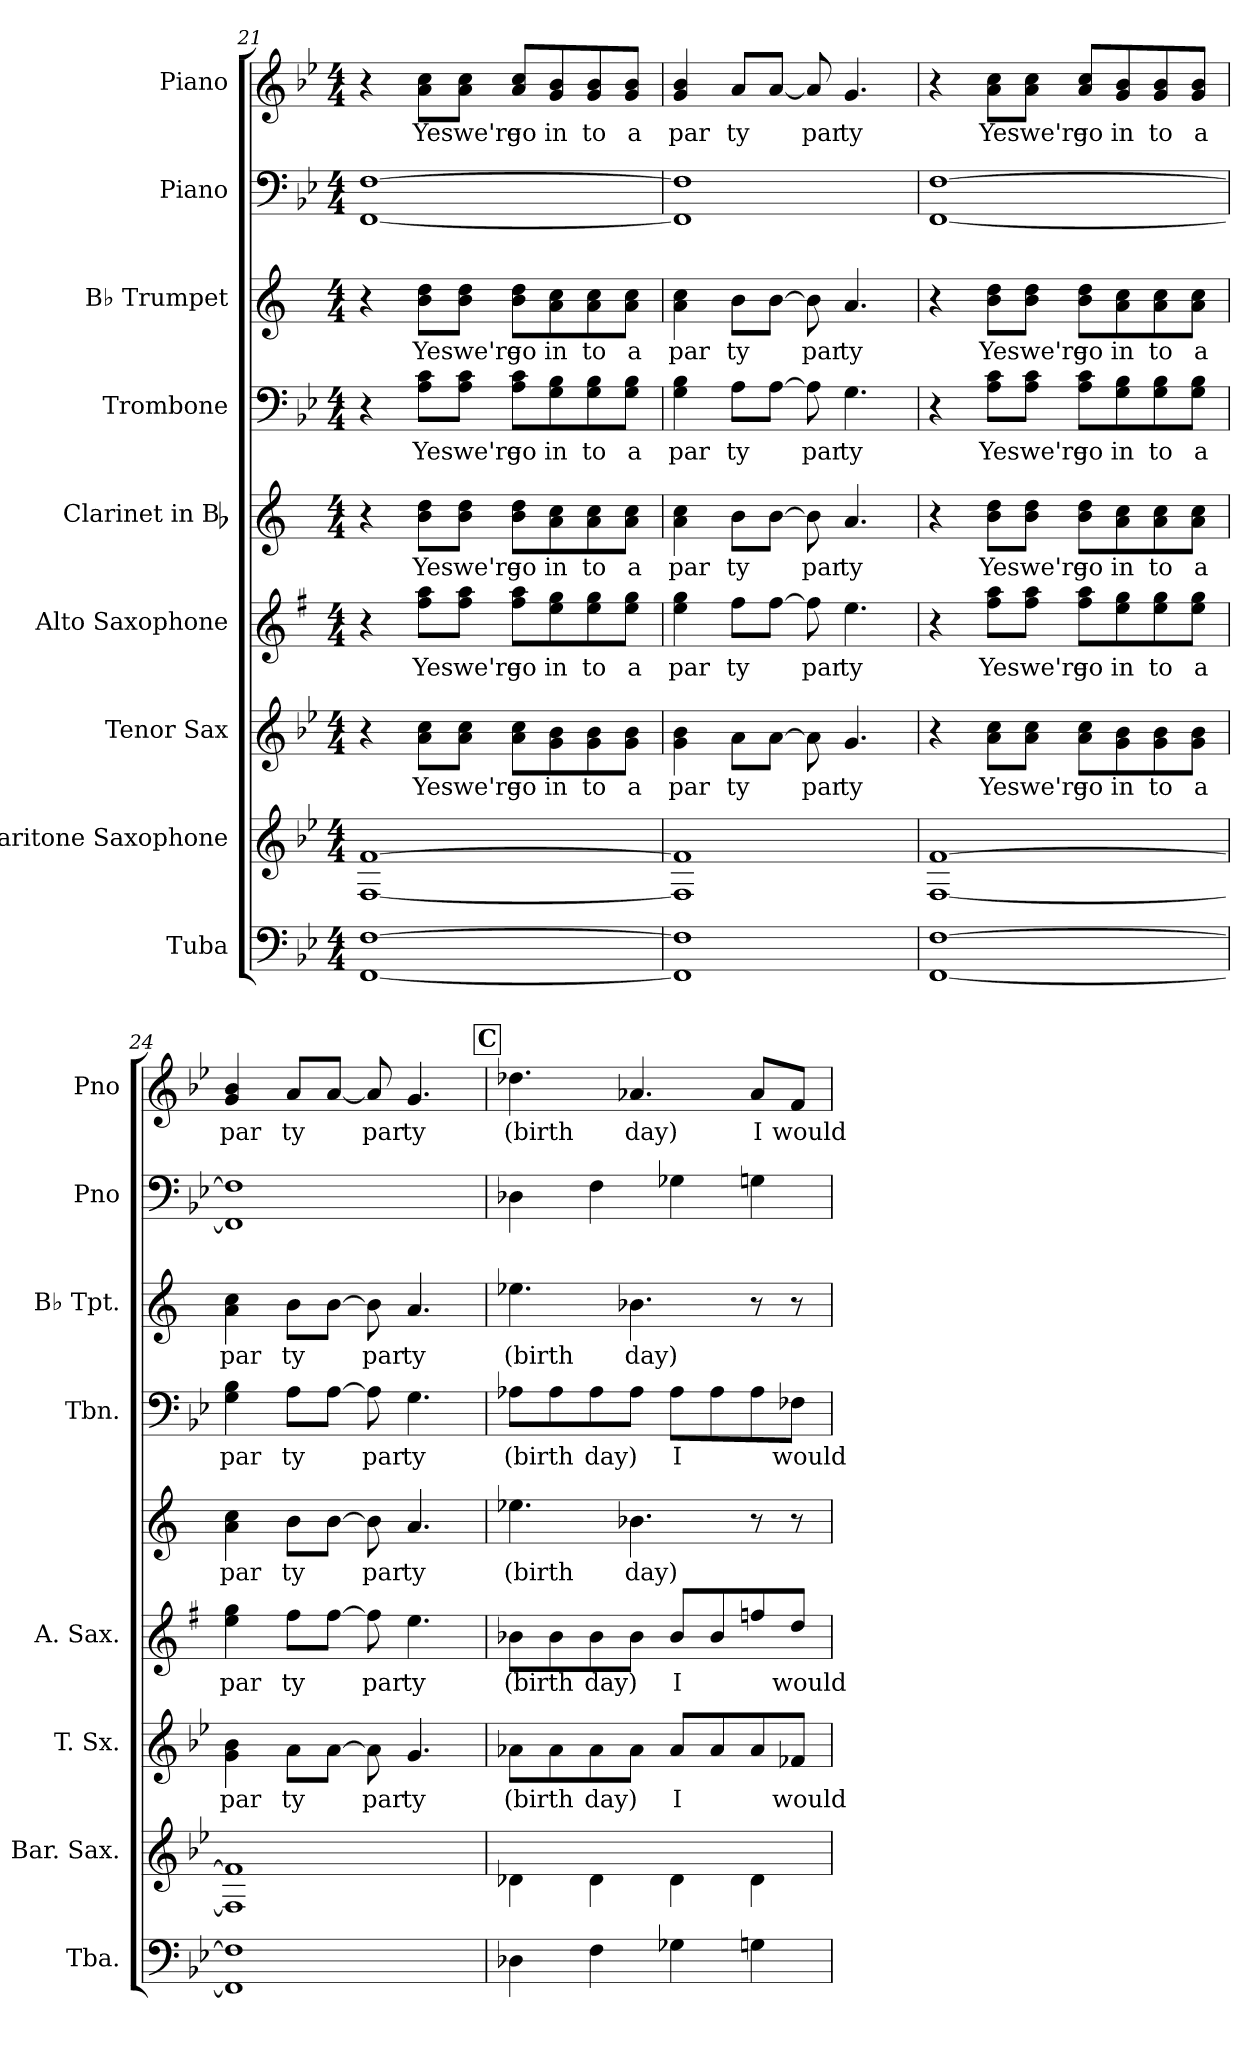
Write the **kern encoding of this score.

**kern	**kern	**kern	**text	**kern	**text	**kern	**text	**kern	**text	**kern	**text	**kern	**kern	**text
*part9	*part8	*part7	*part7	*part6	*part6	*part5	*part5	*part4	*part4	*part3	*part3	*part2	*part1	*part1
*staff9	*staff8	*staff7	*staff7	*staff6	*staff6	*staff5	*staff5	*staff4	*staff4	*staff3	*staff3	*staff2	*staff1	*staff1
*I"Tuba	*I"Baritone Saxophone	*I"Tenor Sax	*	*I"Alto Saxophone	*	*I"Clarinet in Bb	*	*I"Trombone	*	*I"B♭ Trumpet	*	*I"Piano	*I"Piano	*
*I'Tba.	*I'Bar. Sax.	*I'T. Sx.	*	*I'A. Sax.	*	*	*	*I'Tbn.	*	*I'B♭ Tpt.	*	*I'Pno	*I'Pno	*
!!LO:PB:g=z
*clefF4	*clefG2	*clefG2	*	*clefG2	*	*clefG2	*	*clefF4	*	*clefG2	*	*clefF4	*clefG2	*
*	*ITrd12c21	*ITrd8c14	*	*ITrd5c9	*	*ITrd1c2	*	*	*	*ITrd1c2	*	*	*	*
*k[b-e-]	*k[b-e-]	*k[b-e-]	*	*k[b-e-]	*	*k[b-e-]	*	*k[b-e-]	*	*k[b-e-]	*	*k[b-e-]	*k[b-e-]	*
*B-:	*B-:	*	*	*B-:	*	*	*	*B-:	*	*	*	*B-:	*B-:	*
*M4/4	*M4/4	*M4/4	*	*M4/4	*	*M4/4	*	*M4/4	*	*M4/4	*	*M4/4	*M4/4	*
=21	=21	=21	=21	=21	=21	=21	=21	=21	=21	=21	=21	=21	=21	=21
[1FF [1F	[1FF [1F	4r	.	4r	.	4r	.	4r	.	4r	.	[1FF [1F	4r	.
!	!	!	!LO:LY:b	!	!LO:LY:b	!	!LO:LY:b	!	!LO:LY:b	!	!LO:LY:b	!	!	!LO:LY:b
.	.	8A\ 8c\L	Yes	8a\ 8cc\L	Yes	8a\ 8cc\L	Yes	8A\ 8c\L	Yes	8a\ 8cc\L	Yes	.	8a\ 8cc\L	Yes
!	!	!	!LO:LY:b	!	!LO:LY:b	!	!LO:LY:b	!	!LO:LY:b	!	!LO:LY:b	!	!	!LO:LY:b
.	.	8A\ 8c\J	we're	8a\ 8cc\J	we're	8a\ 8cc\J	we're	8A\ 8c\J	we're	8a\ 8cc\J	we're	.	8a\ 8cc\J	we're
!	!	!	!LO:LY:b	!	!LO:LY:b	!	!LO:LY:b	!	!LO:LY:b	!	!LO:LY:b	!	!	!LO:LY:b
.	.	8A\ 8c\L	go	8a\ 8cc\L	go	8a\ 8cc\L	go	8A\ 8c\L	go	8a\ 8cc\L	go	.	8a/ 8cc/L	go
!	!	!	!LO:LY:b	!	!LO:LY:b	!	!LO:LY:b	!	!LO:LY:b	!	!LO:LY:b	!	!	!LO:LY:b
.	.	8G\ 8B-\	in	8g\ 8b-\	in	8g\ 8b-\	in	8G\ 8B-\	in	8g\ 8b-\	in	.	8g/ 8b-/	in
!	!	!	!LO:LY:b	!	!LO:LY:b	!	!LO:LY:b	!	!LO:LY:b	!	!LO:LY:b	!	!	!LO:LY:b
.	.	8G\ 8B-\	to	8g\ 8b-\	to	8g\ 8b-\	to	8G\ 8B-\	to	8g\ 8b-\	to	.	8g/ 8b-/	to
!	!	!	!LO:LY:b	!	!LO:LY:b	!	!LO:LY:b	!	!LO:LY:b	!	!LO:LY:b	!	!	!LO:LY:b
.	.	8G\ 8B-\J	a	8g\ 8b-\J	a	8g\ 8b-\J	a	8G\ 8B-\J	a	8g\ 8b-\J	a	.	8g/ 8b-/J	a
=22	=22	=22	=22	=22	=22	=22	=22	=22	=22	=22	=22	=22	=22	=22
!	!	!	!LO:LY:b	!	!LO:LY:b	!	!LO:LY:b	!	!LO:LY:b	!	!LO:LY:b	!	!	!LO:LY:b
1FF] 1F]	1FF] 1F]	4G\ 4B-\	par	4g\ 4b-\	par	4g\ 4b-\	par	4G\ 4B-\	par	4g\ 4b-\	par	1FF] 1F]	4g/ 4b-/	par
!	!	!	!LO:LY:b	!	!LO:LY:b	!	!LO:LY:b	!	!LO:LY:b	!	!LO:LY:b	!	!	!LO:LY:b
.	.	8A\L	ty	8a\L	ty	8a\L	ty	8A\L	ty	8a\L	ty	.	8a/L	ty
.	.	[8A\J	.	[8a\J	.	[8a\J	.	[8A\J	.	[8a\J	.	.	[8a/J	.
!	!	!	!LO:LY:b	!	!LO:LY:b	!	!LO:LY:b	!	!LO:LY:b	!	!LO:LY:b	!	!	!LO:LY:b
.	.	8A\]	par	8a\]	par	8a\]	par	8A\]	par	8a\]	par	.	8a/]	par
!	!	!	!LO:LY:b	!	!LO:LY:b	!	!LO:LY:b	!	!LO:LY:b	!	!LO:LY:b	!	!	!LO:LY:b
.	.	4.G/	ty	4.g\	ty	4.g/	ty	4.G\	ty	4.g/	ty	.	4.g/	ty
=23	=23	=23	=23	=23	=23	=23	=23	=23	=23	=23	=23	=23	=23	=23
[1FF [1F	[1FF [1F	4r	.	4r	.	4r	.	4r	.	4r	.	[1FF [1F	4r	.
!	!	!	!LO:LY:b	!	!LO:LY:b	!	!LO:LY:b	!	!LO:LY:b	!	!LO:LY:b	!	!	!LO:LY:b
.	.	8A\ 8c\L	Yes	8a\ 8cc\L	Yes	8a\ 8cc\L	Yes	8A\ 8c\L	Yes	8a\ 8cc\L	Yes	.	8a\ 8cc\L	Yes
!	!	!	!LO:LY:b	!	!LO:LY:b	!	!LO:LY:b	!	!LO:LY:b	!	!LO:LY:b	!	!	!LO:LY:b
.	.	8A\ 8c\J	we're	8a\ 8cc\J	we're	8a\ 8cc\J	we're	8A\ 8c\J	we're	8a\ 8cc\J	we're	.	8a\ 8cc\J	we're
!	!	!	!LO:LY:b	!	!LO:LY:b	!	!LO:LY:b	!	!LO:LY:b	!	!LO:LY:b	!	!	!LO:LY:b
.	.	8A\ 8c\L	go	8a\ 8cc\L	go	8a\ 8cc\L	go	8A\ 8c\L	go	8a\ 8cc\L	go	.	8a/ 8cc/L	go
!	!	!	!LO:LY:b	!	!LO:LY:b	!	!LO:LY:b	!	!LO:LY:b	!	!LO:LY:b	!	!	!LO:LY:b
.	.	8G\ 8B-\	in	8g\ 8b-\	in	8g\ 8b-\	in	8G\ 8B-\	in	8g\ 8b-\	in	.	8g/ 8b-/	in
!	!	!	!LO:LY:b	!	!LO:LY:b	!	!LO:LY:b	!	!LO:LY:b	!	!LO:LY:b	!	!	!LO:LY:b
.	.	8G\ 8B-\	to	8g\ 8b-\	to	8g\ 8b-\	to	8G\ 8B-\	to	8g\ 8b-\	to	.	8g/ 8b-/	to
!	!	!	!LO:LY:b	!	!LO:LY:b	!	!LO:LY:b	!	!LO:LY:b	!	!LO:LY:b	!	!	!LO:LY:b
.	.	8G\ 8B-\J	a	8g\ 8b-\J	a	8g\ 8b-\J	a	8G\ 8B-\J	a	8g\ 8b-\J	a	.	8g/ 8b-/J	a
=24	=24	=24	=24	=24	=24	=24	=24	=24	=24	=24	=24	=24	=24	=24
!	!	!	!LO:LY:b	!	!LO:LY:b	!	!LO:LY:b	!	!LO:LY:b	!	!LO:LY:b	!	!	!LO:LY:b
1FF] 1F]	1FF] 1F]	4G\ 4B-\	par	4g\ 4b-\	par	4g\ 4b-\	par	4G\ 4B-\	par	4g\ 4b-\	par	1FF] 1F]	4g/ 4b-/	par
!	!	!	!LO:LY:b	!	!LO:LY:b	!	!LO:LY:b	!	!LO:LY:b	!	!LO:LY:b	!	!	!LO:LY:b
.	.	8A\L	ty	8a\L	ty	8a\L	ty	8A\L	ty	8a\L	ty	.	8a/L	ty
.	.	[8A\J	.	[8a\J	.	[8a\J	.	[8A\J	.	[8a\J	.	.	[8a/J	.
!	!	!	!LO:LY:b	!	!LO:LY:b	!	!LO:LY:b	!	!LO:LY:b	!	!LO:LY:b	!	!	!LO:LY:b
.	.	8A\]	par	8a\]	par	8a\]	par	8A\]	par	8a\]	par	.	8a/]	par
!	!	!	!LO:LY:b	!	!LO:LY:b	!	!LO:LY:b	!	!LO:LY:b	!	!LO:LY:b	!	!	!LO:LY:b
.	.	4.G/	ty	4.g\	ty	4.g/	ty	4.G\	ty	4.g/	ty	.	4.g/	ty
!!LO:PB:g=z
!!LO:REH:place=s1:a:B:fs=14:t=C
=25	=25	=25	=25	=25	=25	=25	=25	=25	=25	=25	=25	=25	=25	=25
!	!	!	!LO:LY:b	!	!LO:LY:b	!	!LO:LY:b	!	!LO:LY:b	!	!LO:LY:b	!	!	!LO:LY:b
4D-X\	4D-X\	8A-X\L	(birth	8d-X\L	(birth	4.dd-X\	(birth	8A-X\L	(birth	4.dd-X\	(birth	4D-X\	4.dd-X\	(birth
.	.	8A-\	.	8d-\	.	.	.	8A-\	.	.	.	.	.	.
!	!	!	!LO:LY:b	!	!LO:LY:b	!	!	!	!LO:LY:b	!	!	!	!	!
4F\	4D-\	8A-\	day)	8d-\	day)	.	.	8A-\	day)	.	.	4F\	.	.
!	!	!	!	!	!	!	!LO:LY:b	!	!	!	!LO:LY:b	!	!	!LO:LY:b
.	.	8A-\J	.	8d-\J	.	4.a-X\	day)	8A-\J	.	4.a-X\	day)	.	4.a-X/	day)
!	!	!	!LO:LY:b	!	!LO:LY:b	!	!	!	!LO:LY:b	!	!	!	!	!
4G-X\	4D-\	8A-/L	I	8d-/L	I	.	.	8A-\L	I	.	.	4G-X\	.	.
.	.	8A-/	.	8d-/	.	.	.	8A-\	.	.	.	.	.	.
!	!	!	!	!	!	!	!	!	!	!	!	!	!	!LO:LY:b
4Gn\	4D-\	8A-/	.	8a-X/	.	8r	.	8A-\	.	8r	.	4Gn\	8a-/L	I
!	!	!	!LO:LY:b	!	!LO:LY:b	!	!	!	!LO:LY:b	!	!	!	!	!LO:LY:b
.	.	8F-X/J	would	8f/J	would	8r	.	8F-X\J	would	8r	.	.	8f/J	would
=	=	=	=	=	=	=	=	=	=	=	=	=	=	=
*-	*-	*-	*-	*-	*-	*-	*-	*-	*-	*-	*-	*-	*-	*-
